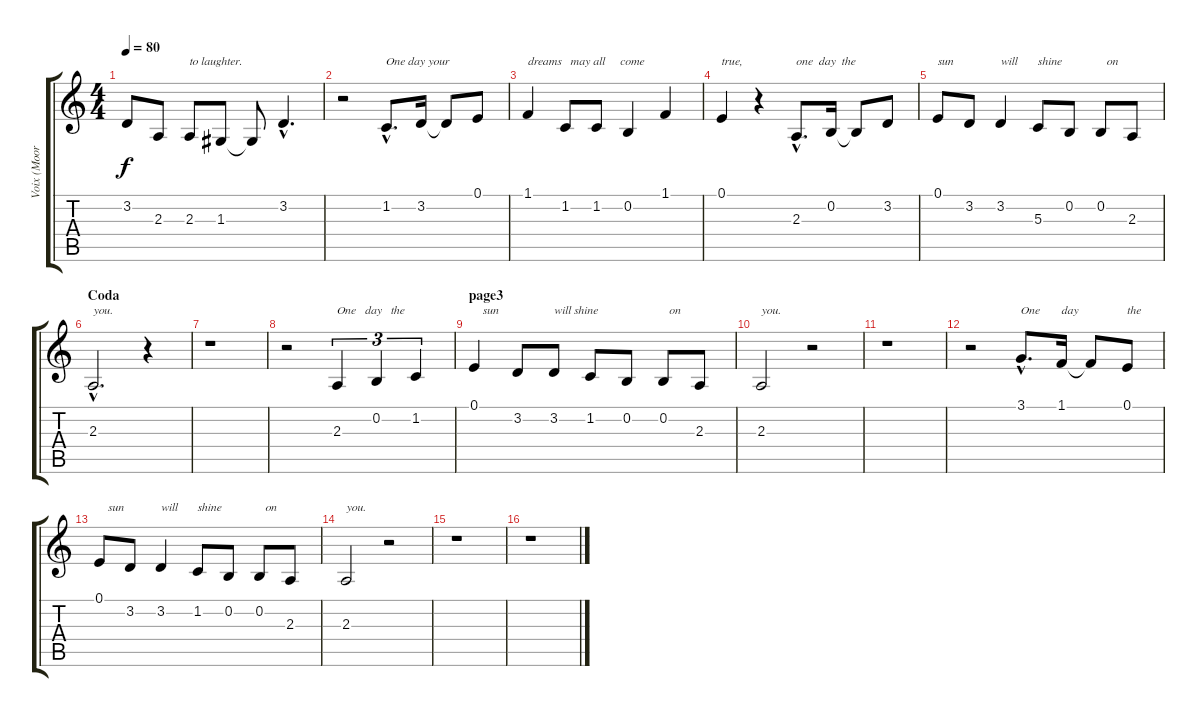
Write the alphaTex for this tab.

\track ("Voix (Moore)" "Voix (Moor") {instrument synthvoice}
\staff {score tabs}
\tuning (E4 B3 G3 D3 A2 E2) {hide}
\ts (4 4)
\tempo 80
\clef g2
\ks c
3.2{t}.8{dy f} 2.3.8 2.3.8{txt "to laughter."} 1.3.8 1.3{t}.8 3.2{hac}.4{d} |
r.2 1.2{hac}.8{d txt "One day your"} 3.2.16 3.2{t}.8 0.1.8 |
1.1.4{txt "dreams   may all     come"} 1.2.8 1.2.8 0.2.4 1.1.4 |
0.1.4{txt "true,"} r.4 2.3{hac}.8{d txt "one  day  the"} 0.2.16 0.2{t}.8 3.2.8 |
0.1.8{txt "sun"} 3.2.8 3.2.4{txt "will"} 5.3.8{txt "shine"} 0.2.8 0.2.8{txt "  on"} 2.3.8 |
\section ("" "Coda")
2.3{hac}.2{d txt "you."} r.4 |
r.1 |
r.2 2.3.4{tu (3 2) txt "One   day   the"} 0.2.4{tu (3 2)} 1.2.4{tu (3 2)} |
\section ("" "page3")
0.1.4{txt "   sun"} 3.2.8 3.2.8{txt "will shine"} 1.2.8 0.2.8 0.2.8{txt "  on"} 2.3.8 |
2.3.2{txt "you."} r.2 |
r.1 |
r.2 3.1{hac}.8{d txt "One"} 1.1.16{txt "day"} 1.1{t}.8 0.1.8{txt "the"} |
0.1.8{txt "   sun"} 3.2.8 3.2.4{txt "will"} 1.2.8{txt "shine"} 0.2.8 0.2.8{txt "  on"} 2.3.8 |
2.3.2{txt "you."} r.2 |
r.1 |
r.1
